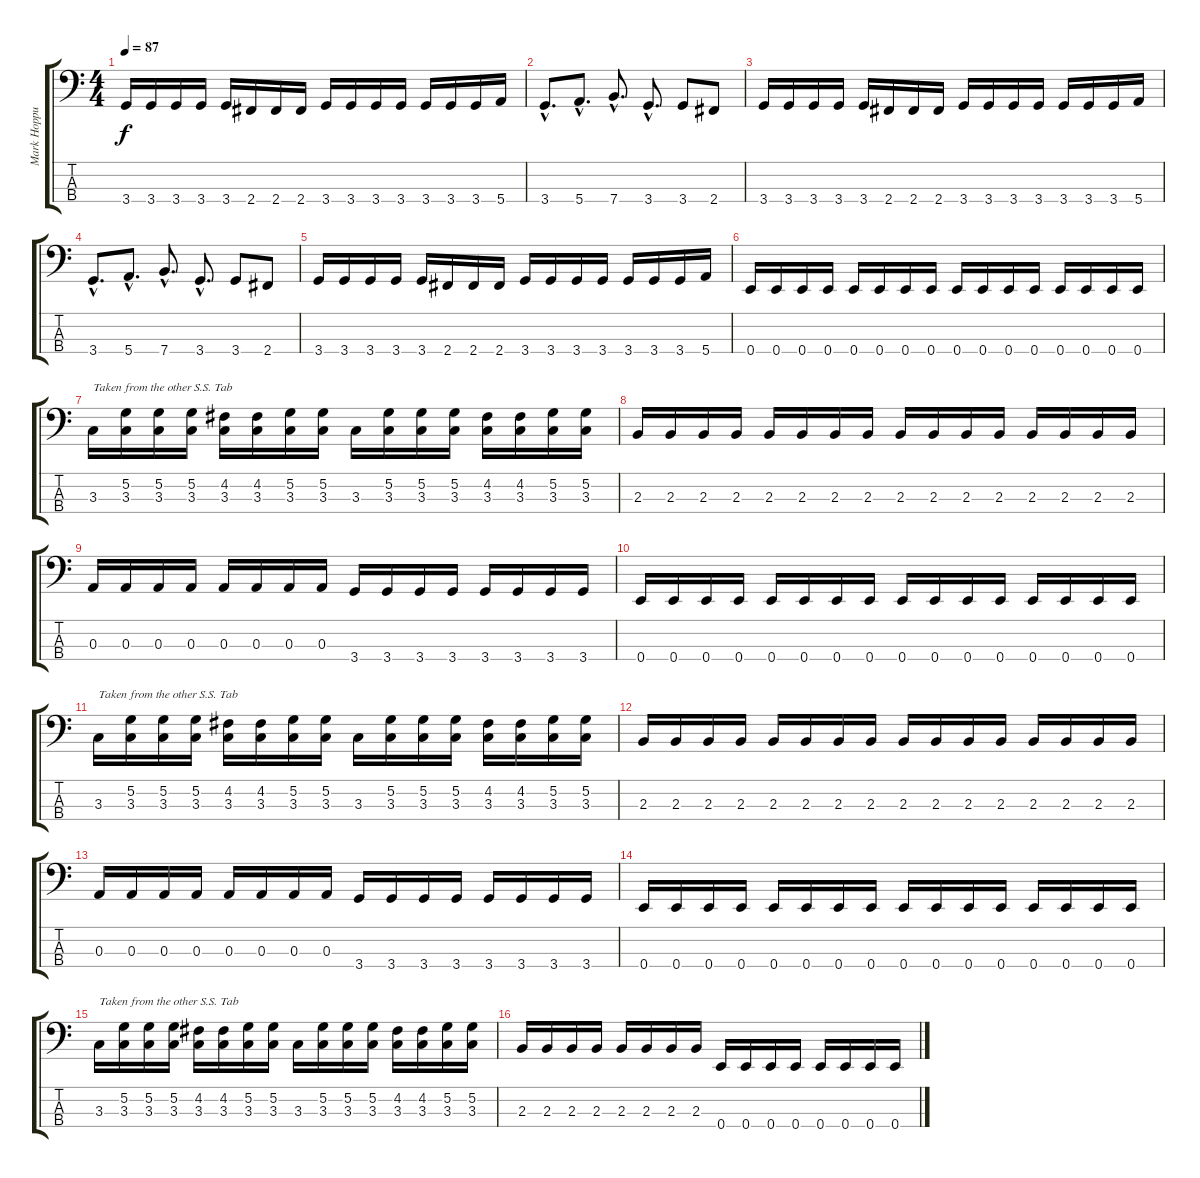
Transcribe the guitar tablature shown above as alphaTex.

\track ("Mark Hoppus" "Mark Hoppu") {instrument electricbasspick}
\staff {score tabs}
\tuning (G2 D2 A1 E1) {hide}
\ts (4 4)
\tempo 87
\clef f4
\ks c
3.4.16{dy f} 3.4.16 3.4.16 3.4.16 3.4.16 2.4.16 2.4.16 2.4.16 3.4.16 3.4.16 3.4.16 3.4.16 3.4.16 3.4.16 3.4.16 5.4.16 |
3.4{hac}.8{d} 5.4{hac}.8{d} 7.4{hac}.8{d} 3.4{hac}.8{d} 3.4.8 2.4.8 |
3.4.16 3.4.16 3.4.16 3.4.16 3.4.16 2.4.16 2.4.16 2.4.16 3.4.16 3.4.16 3.4.16 3.4.16 3.4.16 3.4.16 3.4.16 5.4.16 |
3.4{hac}.8{d} 5.4{hac}.8{d} 7.4{hac}.8{d} 3.4{hac}.8{d} 3.4.8 2.4.8 |
3.4.16 3.4.16 3.4.16 3.4.16 3.4.16 2.4.16 2.4.16 2.4.16 3.4.16 3.4.16 3.4.16 3.4.16 3.4.16 3.4.16 3.4.16 5.4.16 |
0.4.16 0.4.16 0.4.16 0.4.16 0.4.16 0.4.16 0.4.16 0.4.16 0.4.16 0.4.16 0.4.16 0.4.16 0.4.16 0.4.16 0.4.16 0.4.16 |
3.3.16{txt "Taken from the other S.S. Tab"} (5.2 3.3).16 (5.2 3.3).16 (5.2 3.3).16 (4.2 3.3).16 (4.2 3.3).16 (5.2 3.3).16 (5.2 3.3).16 3.3.16 (5.2 3.3).16 (5.2 3.3).16 (5.2 3.3).16 (4.2 3.3).16 (4.2 3.3).16 (5.2 3.3).16 (5.2 3.3).16 |
2.3.16 2.3.16 2.3.16 2.3.16 2.3.16 2.3.16 2.3.16 2.3.16 2.3.16 2.3.16 2.3.16 2.3.16 2.3.16 2.3.16 2.3.16 2.3.16 |
0.3.16 0.3.16 0.3.16 0.3.16 0.3.16 0.3.16 0.3.16 0.3.16 3.4.16 3.4.16 3.4.16 3.4.16 3.4.16 3.4.16 3.4.16 3.4.16 |
0.4.16 0.4.16 0.4.16 0.4.16 0.4.16 0.4.16 0.4.16 0.4.16 0.4.16 0.4.16 0.4.16 0.4.16 0.4.16 0.4.16 0.4.16 0.4.16 |
3.3.16{txt "Taken from the other S.S. Tab"} (5.2 3.3).16 (5.2 3.3).16 (5.2 3.3).16 (4.2 3.3).16 (4.2 3.3).16 (5.2 3.3).16 (5.2 3.3).16 3.3.16 (5.2 3.3).16 (5.2 3.3).16 (5.2 3.3).16 (4.2 3.3).16 (4.2 3.3).16 (5.2 3.3).16 (5.2 3.3).16 |
2.3.16 2.3.16 2.3.16 2.3.16 2.3.16 2.3.16 2.3.16 2.3.16 2.3.16 2.3.16 2.3.16 2.3.16 2.3.16 2.3.16 2.3.16 2.3.16 |
0.3.16 0.3.16 0.3.16 0.3.16 0.3.16 0.3.16 0.3.16 0.3.16 3.4.16 3.4.16 3.4.16 3.4.16 3.4.16 3.4.16 3.4.16 3.4.16 |
0.4.16 0.4.16 0.4.16 0.4.16 0.4.16 0.4.16 0.4.16 0.4.16 0.4.16 0.4.16 0.4.16 0.4.16 0.4.16 0.4.16 0.4.16 0.4.16 |
3.3.16{txt "Taken from the other S.S. Tab"} (5.2 3.3).16 (5.2 3.3).16 (5.2 3.3).16 (4.2 3.3).16 (4.2 3.3).16 (5.2 3.3).16 (5.2 3.3).16 3.3.16 (5.2 3.3).16 (5.2 3.3).16 (5.2 3.3).16 (4.2 3.3).16 (4.2 3.3).16 (5.2 3.3).16 (5.2 3.3).16 |
2.3.16 2.3.16 2.3.16 2.3.16 2.3.16 2.3.16 2.3.16 2.3.16 0.4.16 0.4.16 0.4.16 0.4.16 0.4.16 0.4.16 0.4.16 0.4.16
